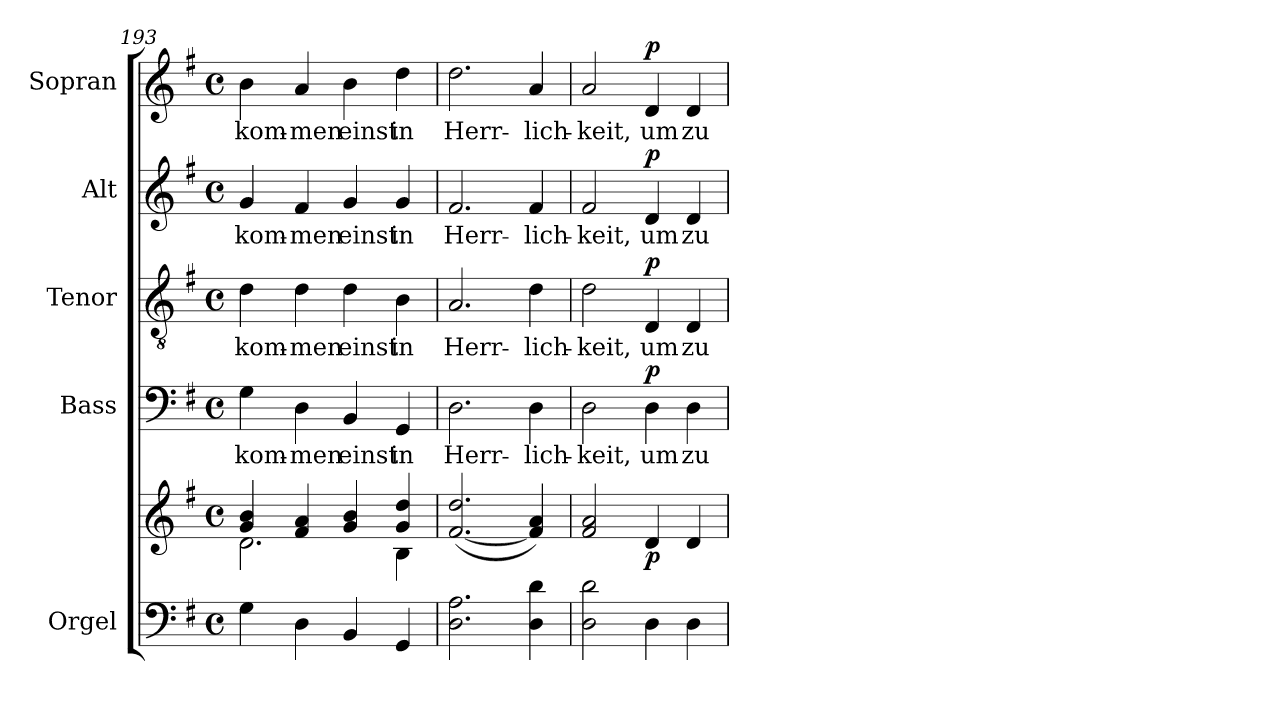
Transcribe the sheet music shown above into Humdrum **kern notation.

**kern	**kern	**dynam	**kern	**text	**dynam	**kern	**text	**dynam	**kern	**text	**dynam	**kern	**text	**dynam
*part5	*part5	*part5	*part4	*part4	*part4	*part3	*part3	*part3	*part2	*part2	*part2	*part1	*part1	*part1
*staff6	*staff5	*staff5/6	*staff4	*staff4	*staff4	*staff3	*staff3	*staff3	*staff2	*staff2	*staff2	*staff1	*staff1	*staff1
*I"Orgel	*	*	*I"Bass	*	*	*I"Tenor	*	*	*I"Alt	*	*	*I"Sopran	*	*
*I'Org.	*	*	*I'B.	*	*	*I'T.	*	*	*I'A.	*	*	*I'S.	*	*
*clefF4	*clefG2	*	*clefF4	*	*	*clefGv2	*	*	*clefG2	*	*	*clefG2	*	*
*k[f#]	*k[f#]	*	*k[f#]	*	*	*k[f#]	*	*	*k[f#]	*	*	*k[f#]	*	*
*G:	*G:	*	*G:	*	*	*G:	*	*	*G:	*	*	*G:	*	*
*M4/4	*M4/4	*	*M4/4	*	*	*M4/4	*	*	*M4/4	*	*	*M4/4	*	*
*met(c)	*met(c)	*	*met(c)	*	*	*met(c)	*	*	*met(c)	*	*	*met(c)	*	*
=193	=193	=193	=193	=193	=193	=193	=193	=193	=193	=193	=193	=193	=193	=193
*	*^	*	*	*	*	*	*	*	*	*	*	*	*	*
4G\	4g/ 4b/	2.d\	.	4G\	kom-	.	4d\	kom-	.	4g/	kom-	.	4b\	kom-	.
4D\	4f#/ 4a/	.	.	4D\	-men	.	4d\	-men	.	4f#/	-men	.	4a/	-men	.
4BB/	4g/ 4b/	.	.	4BB/	einst	.	4d\	einst	.	4g/	einst	.	4b\	einst	.
4GG/	4g/ 4dd/	4B\	.	4GG/	in	.	4B\	in	.	4g/	in	.	4dd\	in	.
*	*v	*v	*	*	*	*	*	*	*	*	*	*	*	*	*
=194	=194	=194	=194	=194	=194	=194	=194	=194	=194	=194	=194	=194	=194	=194
2.D\ 2.A\	(>[2.f#/ 2.dd/	.	2.D\	Herr-	.	2.A/	Herr-	.	2.f#/	Herr-	.	2.dd\	Herr-	.
4D\ 4d\	4f#/] 4a/)	.	4D\	-lich-	.	4d\	-lich-	.	4f#/	-lich-	.	4a/	-lich-	.
!!LO:LB:g=z
=195	=195	=195	=195	=195	=195	=195	=195	=195	=195	=195	=195	=195	=195	=195
2D\ 2d\	2f#/ 2a/	.	2D\	-keit,	.	2d\	-keit,	.	2f#/	-keit,	.	2a/	-keit,	.
!	!	!LO:DY:b	!	!	!LO:DY:a	!	!	!LO:DY:a	!	!	!LO:DY:a	!	!	!LO:DY:a
4D\	4d/	p	4D\	um	p	4D/	um	p	4d/	um	p	4d/	um	p
4D\	4d/	.	4D\	zu	.	4D/	zu	.	4d/	zu	.	4d/	zu	.
=	=	=	=	=	=	=	=	=	=	=	=	=	=	=
*-	*-	*-	*-	*-	*-	*-	*-	*-	*-	*-	*-	*-	*-	*-
